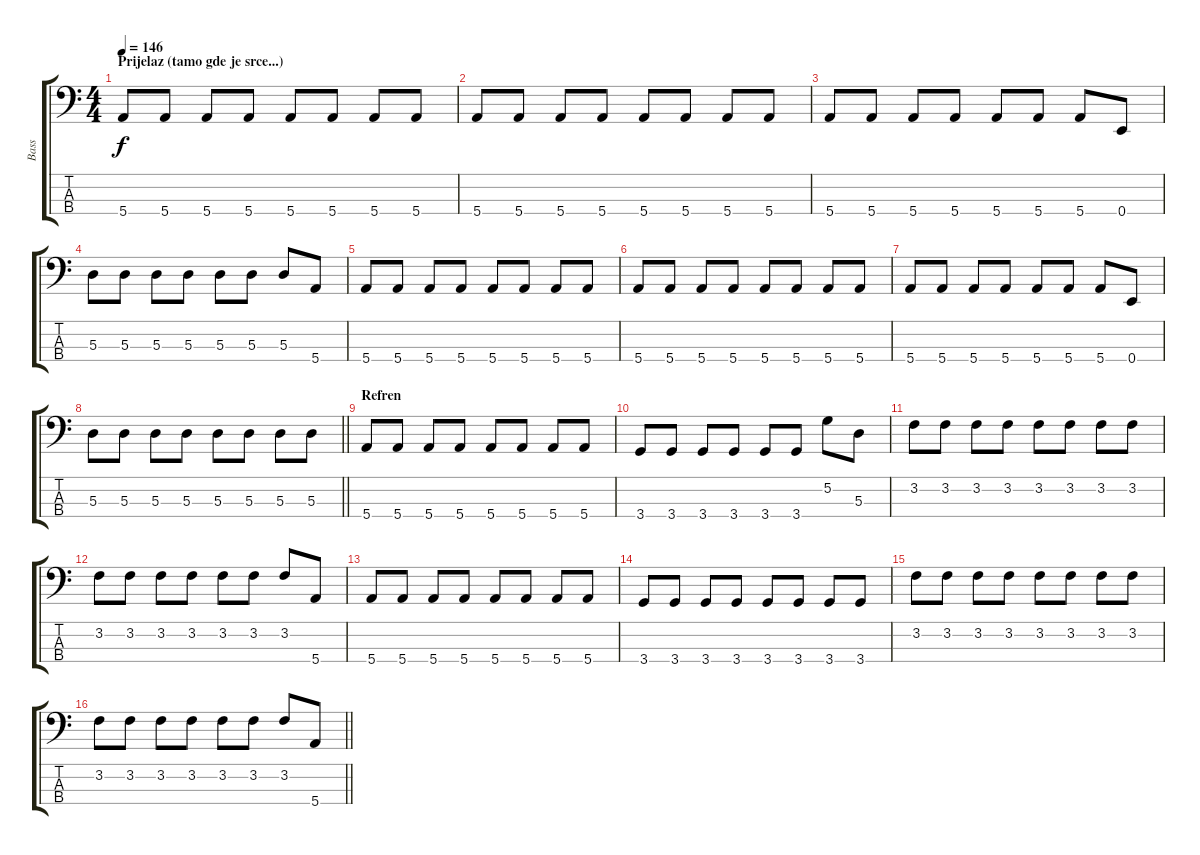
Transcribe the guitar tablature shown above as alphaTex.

\track ("Bass" "Bass") {instrument electricbassfinger}
\staff {score tabs}
\tuning (G2 D2 A1 E1) {hide}
\ts (4 4)
\section ("" "Prijelaz (tamo gde je srce...)")
\tempo 146
\clef f4
\ks c
5.4.8{dy f} 5.4.8 5.4.8 5.4.8 5.4.8 5.4.8 5.4.8 5.4.8 |
5.4.8 5.4.8 5.4.8 5.4.8 5.4.8 5.4.8 5.4.8 5.4.8 |
5.4.8 5.4.8 5.4.8 5.4.8 5.4.8 5.4.8 5.4.8 0.4.8 |
5.3.8 5.3.8 5.3.8 5.3.8 5.3.8 5.3.8 5.3.8 5.4.8 |
5.4.8 5.4.8 5.4.8 5.4.8 5.4.8 5.4.8 5.4.8 5.4.8 |
5.4.8 5.4.8 5.4.8 5.4.8 5.4.8 5.4.8 5.4.8 5.4.8 |
5.4.8 5.4.8 5.4.8 5.4.8 5.4.8 5.4.8 5.4.8 0.4.8 |
\barLineRight lightlight
5.3.8 5.3.8 5.3.8 5.3.8 5.3.8 5.3.8 5.3.8 5.3.8 |
\section ("" "Refren")
5.4.8 5.4.8 5.4.8 5.4.8 5.4.8 5.4.8 5.4.8 5.4.8 |
3.4.8 3.4.8 3.4.8 3.4.8 3.4.8 3.4.8 5.2.8 5.3.8 |
3.2.8 3.2.8 3.2.8 3.2.8 3.2.8 3.2.8 3.2.8 3.2.8 |
3.2.8 3.2.8 3.2.8 3.2.8 3.2.8 3.2.8 3.2.8 5.4.8 |
5.4.8 5.4.8 5.4.8 5.4.8 5.4.8 5.4.8 5.4.8 5.4.8 |
3.4.8 3.4.8 3.4.8 3.4.8 3.4.8 3.4.8 3.4.8 3.4.8 |
3.2.8 3.2.8 3.2.8 3.2.8 3.2.8 3.2.8 3.2.8 3.2.8 |
\barLineRight lightlight
3.2.8 3.2.8 3.2.8 3.2.8 3.2.8 3.2.8 3.2.8 5.4.8
